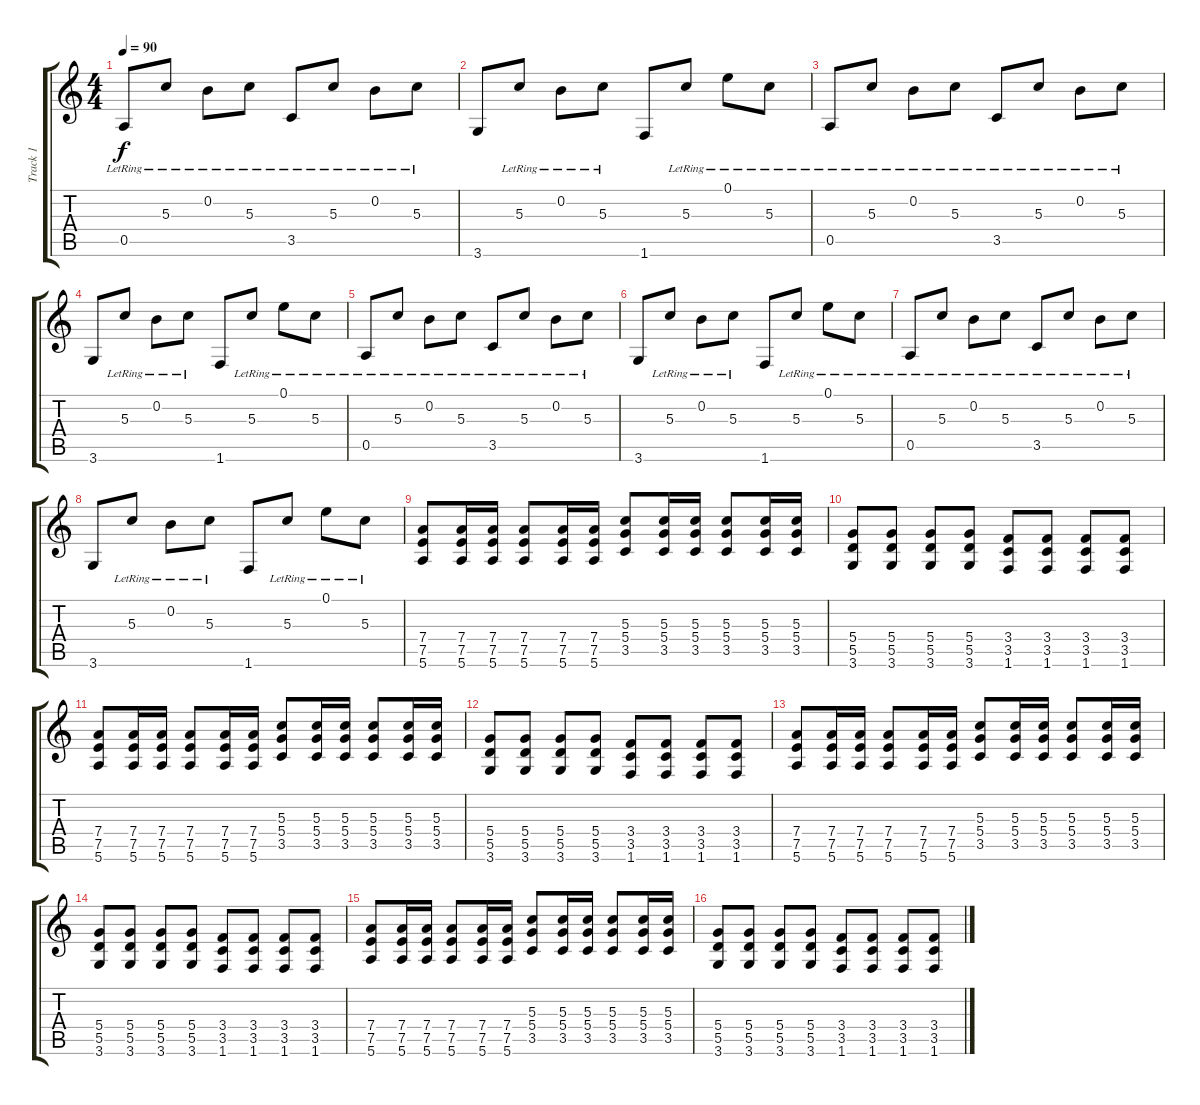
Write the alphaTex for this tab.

\track ("Track 1" "Track 1") {instrument acousticguitarnylon}
\staff {score tabs}
\tuning (E4 B3 G3 D3 A2 E2) {hide}
\ts (4 4)
\tempo 90
\clef g2
\ks c
0.5{lr}.8{dy f instrument acousticguitarnylon} 5.3{lr}.8 0.2{lr}.8 5.3{lr}.8 3.5{lr}.8 5.3{lr}.8 0.2{lr}.8 5.3{lr}.8 |
3.6.8 5.3{lr}.8 0.2{lr}.8 5.3{lr}.8 1.6.8 5.3{lr}.8 0.1{lr}.8 5.3{lr}.8 |
0.5{lr}.8{instrument acousticguitarnylon} 5.3{lr}.8 0.2{lr}.8 5.3{lr}.8 3.5{lr}.8 5.3{lr}.8 0.2{lr}.8 5.3{lr}.8 |
3.6.8 5.3{lr}.8 0.2{lr}.8 5.3{lr}.8 1.6.8 5.3{lr}.8 0.1{lr}.8 5.3{lr}.8 |
0.5{lr}.8{instrument acousticguitarnylon} 5.3{lr}.8 0.2{lr}.8 5.3{lr}.8 3.5{lr}.8 5.3{lr}.8 0.2{lr}.8 5.3{lr}.8 |
3.6.8 5.3{lr}.8 0.2{lr}.8 5.3{lr}.8 1.6.8 5.3{lr}.8 0.1{lr}.8 5.3{lr}.8 |
0.5{lr}.8{instrument acousticguitarnylon} 5.3{lr}.8 0.2{lr}.8 5.3{lr}.8 3.5{lr}.8 5.3{lr}.8 0.2{lr}.8 5.3{lr}.8 |
3.6.8 5.3{lr}.8 0.2{lr}.8 5.3{lr}.8 1.6.8 5.3{lr}.8 0.1{lr}.8 5.3{lr}.8 |
(7.4 7.5 5.6).8 (7.4 7.5 5.6).16 (7.4 7.5 5.6).16 (7.4 7.5 5.6).8 (7.4 7.5 5.6).16 (7.4 7.5 5.6).16 (5.3 5.4 3.5).8 (5.3 5.4 3.5).16 (5.3 5.4 3.5).16 (5.3 5.4 3.5).8 (5.3 5.4 3.5).16 (5.3 5.4 3.5).16 |
(5.4 5.5 3.6).8 (5.4 5.5 3.6).8 (5.4 5.5 3.6).8 (5.4 5.5 3.6).8 (3.4 3.5 1.6).8 (3.4 3.5 1.6).8 (3.4 3.5 1.6).8 (3.4 3.5 1.6).8 |
(7.4 7.5 5.6).8 (7.4 7.5 5.6).16 (7.4 7.5 5.6).16 (7.4 7.5 5.6).8 (7.4 7.5 5.6).16 (7.4 7.5 5.6).16 (5.3 5.4 3.5).8 (5.3 5.4 3.5).16 (5.3 5.4 3.5).16 (5.3 5.4 3.5).8 (5.3 5.4 3.5).16 (5.3 5.4 3.5).16 |
(5.4 5.5 3.6).8 (5.4 5.5 3.6).8 (5.4 5.5 3.6).8 (5.4 5.5 3.6).8 (3.4 3.5 1.6).8 (3.4 3.5 1.6).8 (3.4 3.5 1.6).8 (3.4 3.5 1.6).8 |
(7.4 7.5 5.6).8 (7.4 7.5 5.6).16 (7.4 7.5 5.6).16 (7.4 7.5 5.6).8 (7.4 7.5 5.6).16 (7.4 7.5 5.6).16 (5.3 5.4 3.5).8 (5.3 5.4 3.5).16 (5.3 5.4 3.5).16 (5.3 5.4 3.5).8 (5.3 5.4 3.5).16 (5.3 5.4 3.5).16 |
(5.4 5.5 3.6).8 (5.4 5.5 3.6).8 (5.4 5.5 3.6).8 (5.4 5.5 3.6).8 (3.4 3.5 1.6).8 (3.4 3.5 1.6).8 (3.4 3.5 1.6).8 (3.4 3.5 1.6).8 |
(7.4 7.5 5.6).8 (7.4 7.5 5.6).16 (7.4 7.5 5.6).16 (7.4 7.5 5.6).8 (7.4 7.5 5.6).16 (7.4 7.5 5.6).16 (5.3 5.4 3.5).8 (5.3 5.4 3.5).16 (5.3 5.4 3.5).16 (5.3 5.4 3.5).8 (5.3 5.4 3.5).16 (5.3 5.4 3.5).16 |
(5.4 5.5 3.6).8 (5.4 5.5 3.6).8 (5.4 5.5 3.6).8 (5.4 5.5 3.6).8 (3.4 3.5 1.6).8 (3.4 3.5 1.6).8 (3.4 3.5 1.6).8 (3.4 3.5 1.6).8
